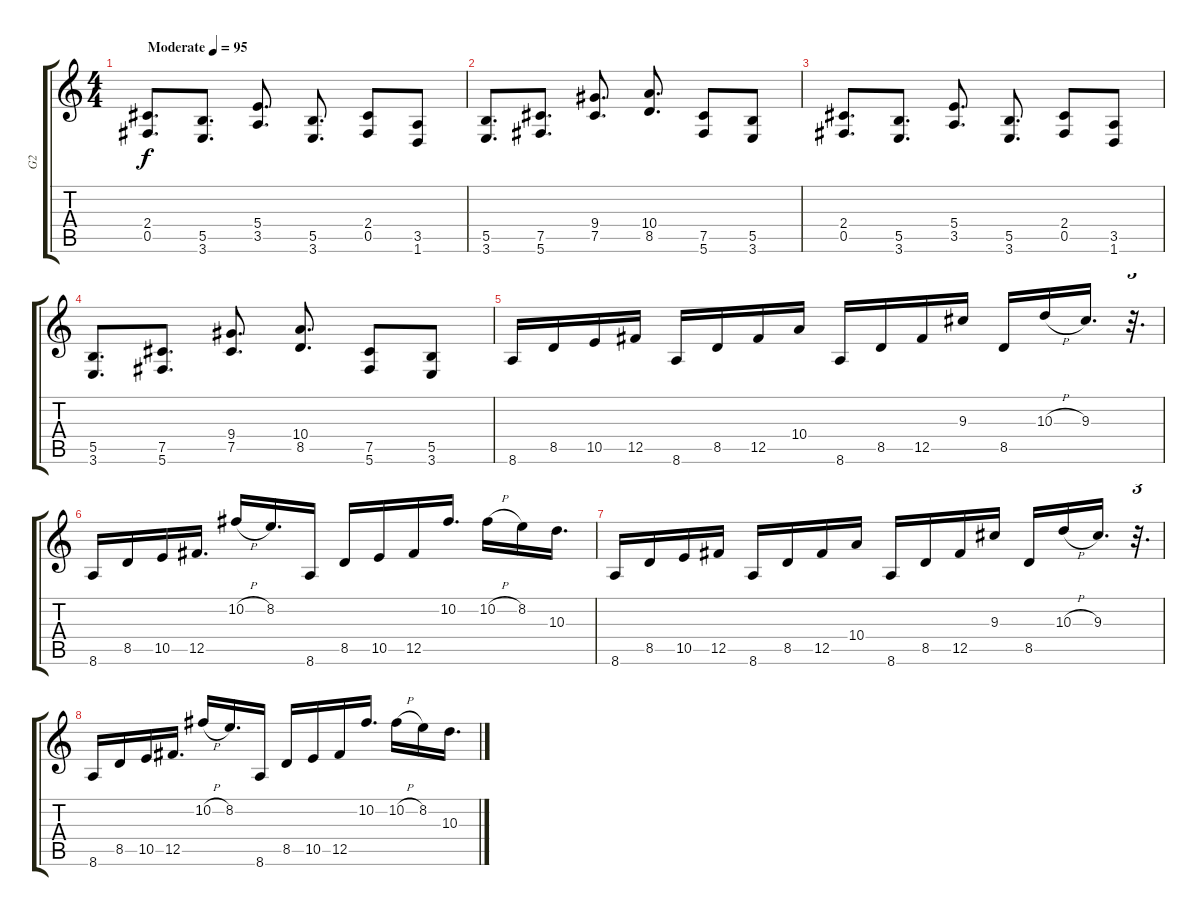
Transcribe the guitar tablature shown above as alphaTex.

\track ("G2" "G2") {instrument distortionguitar}
\staff {score tabs}
\tuning (Db4 Ab3 E3 B2 Gb2 Db2) {hide}
\ts (4 4)
\tempo (95 "Moderate")
\clef g2
\ks c
(2.4 0.5).8{d dy f instrument distortionguitar} (5.5 3.6).8{d} (5.4 3.5).8{d} (5.5 3.6).8{d} (2.4 0.5).8 (3.5 1.6).8 |
(5.5 3.6).8{d} (7.5 5.6).8{d} (9.4 7.5).8{d} (10.4 8.5).8{d} (7.5 5.6).8 (5.5 3.6).8 |
(2.4 0.5).8{d} (5.5 3.6).8{d} (5.4 3.5).8{d} (5.5 3.6).8{d} (2.4 0.5).8 (3.5 1.6).8 |
(5.5 3.6).8{d} (7.5 5.6).8{d} (9.4 7.5).8{d} (10.4 8.5).8{d} (7.5 5.6).8 (5.5 3.6).8 |
8.6.16 8.5.16 10.5.16 12.5.16 8.6.16 8.5.16 12.5.16 10.4.16 8.6.16 8.5.16 12.5.16 9.3.16 8.5.16 10.3{h}.16 9.3.16{d} r.32{d tu (3 2)} |
8.6.16 8.5.16 10.5.16 12.5.16{d} 10.2{h}.16 8.2.16{d} 8.6.16 8.5.16 10.5.16 12.5.16 10.2.16{d} 10.2{h}.16 8.2.16 10.3.16{d} |
8.6.16 8.5.16 10.5.16 12.5.16 8.6.16 8.5.16 12.5.16 10.4.16 8.6.16 8.5.16 12.5.16 9.3.16 8.5.16 10.3{h}.16 9.3.16{d} r.32{d tu (3 2)} |
8.6.16 8.5.16 10.5.16 12.5.16{d} 10.2{h}.16 8.2.16{d} 8.6.16 8.5.16 10.5.16 12.5.16 10.2.16{d} 10.2{h}.16 8.2.16 10.3.16{d}
